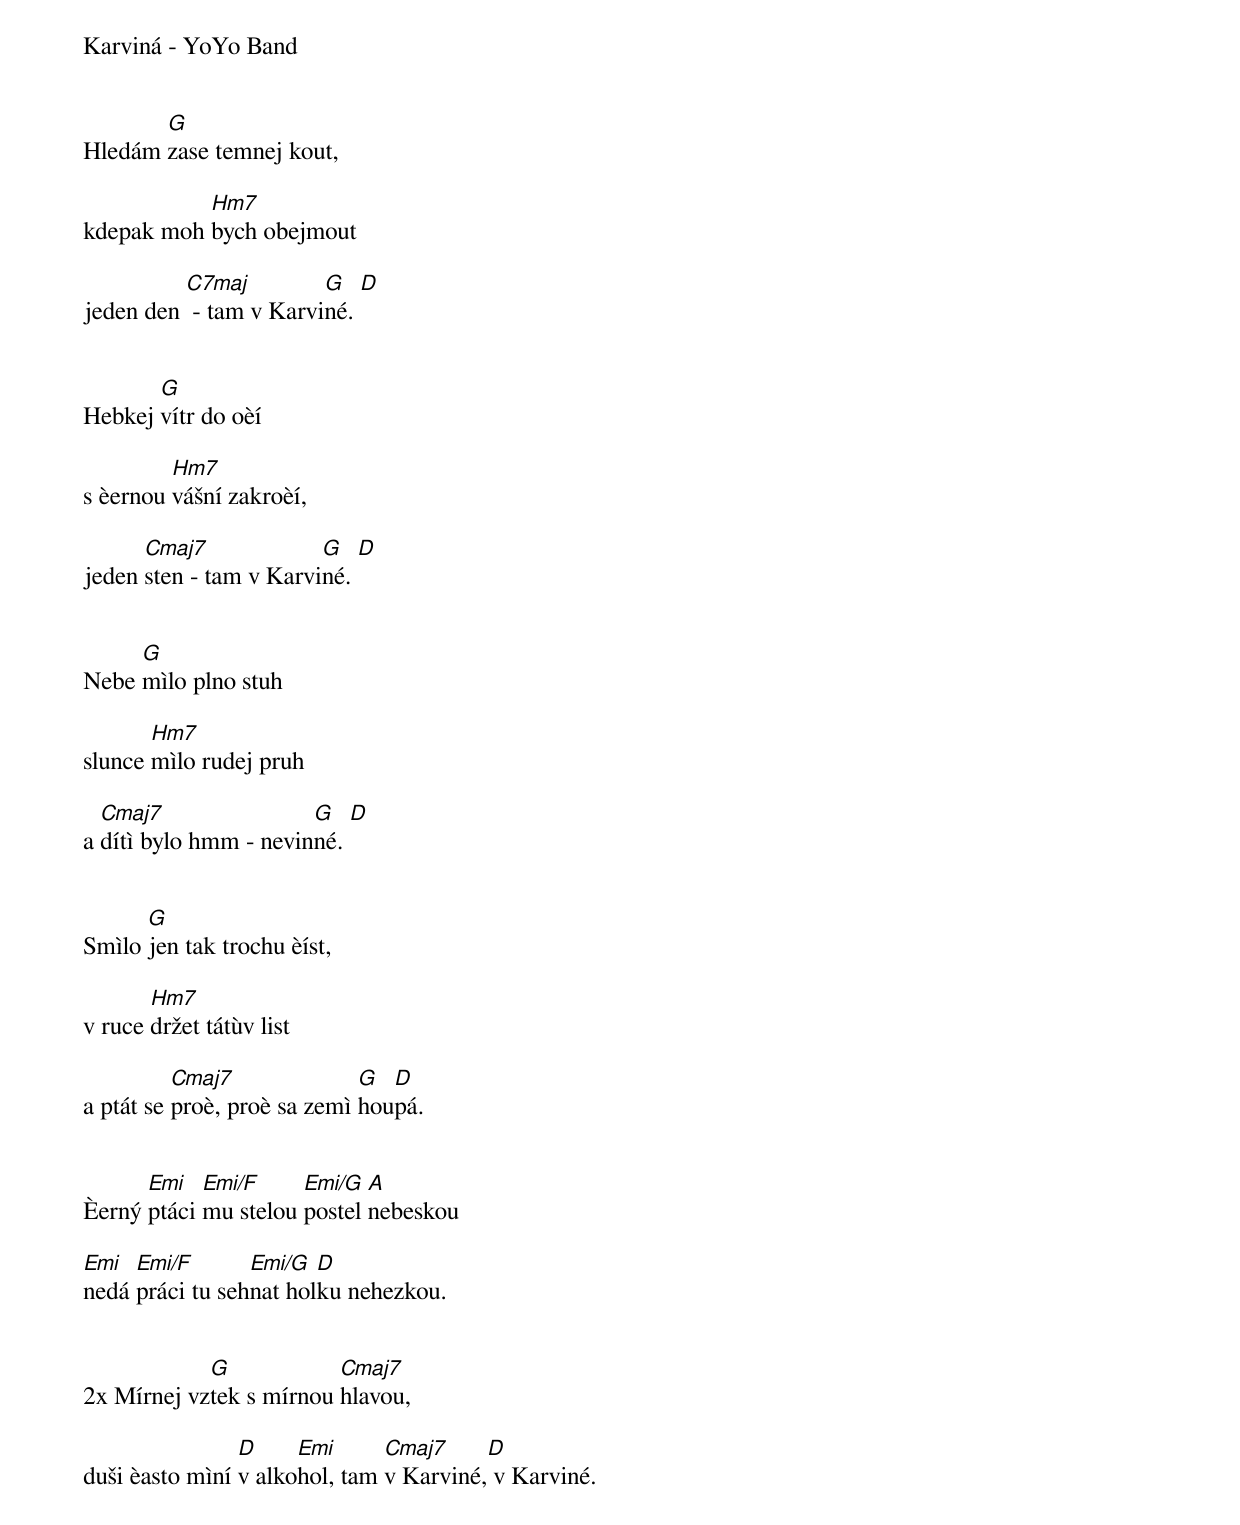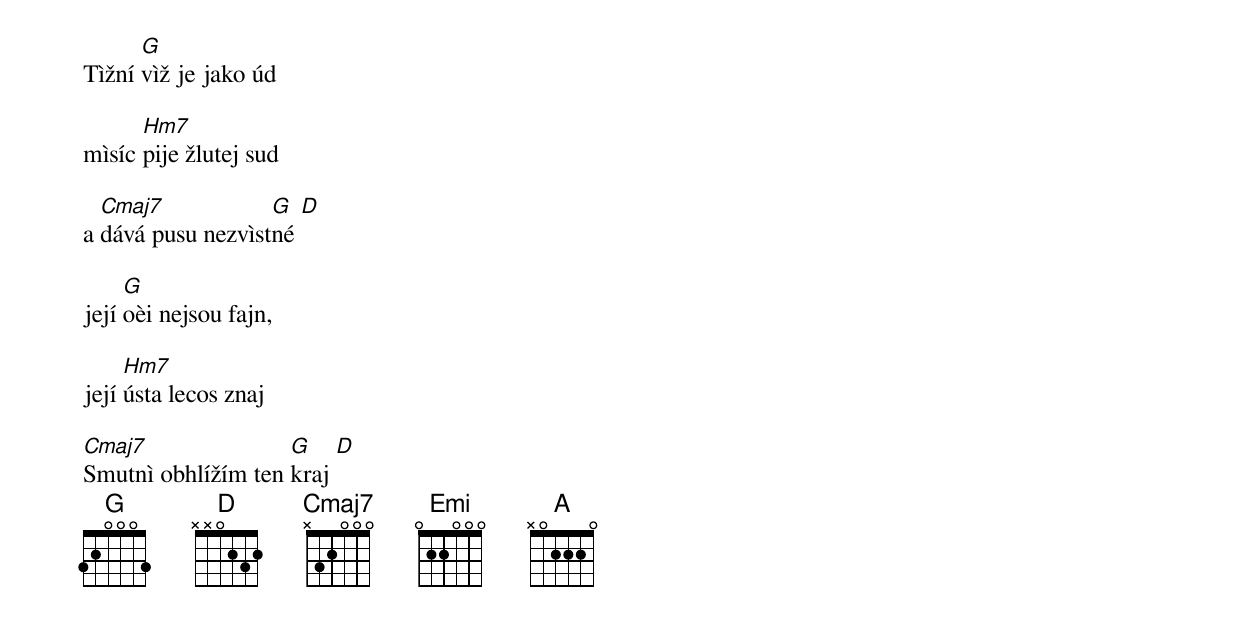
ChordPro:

Karviná - YoYo Band


Hledám [G]zase temnej kout,

kdepak moh [Hm7]bych obejmout

jeden den [C7maj] - tam v Karvi[G]né. [D]


Hebkej [G]vítr do oèí

s èernou [Hm7]vášní zakroèí,

jeden [Cmaj7]sten - tam v Karvi[G]né. [D]


Nebe [G]mìlo plno stuh

slunce [Hm7]mìlo rudej pruh

a [Cmaj7]dítì bylo hmm - nevin[G]né. [D]


Smìlo [G]jen tak trochu èíst,

v ruce [Hm7]držet tátùv list

a ptát se [Cmaj7]proè, proè sa zemì [G]hou[D]pá.


Èerný [Emi]ptáci [Emi/F]mu stelou [Emi/G]postel [A]nebeskou

[Emi]nedá [Emi/F]práci tu seh[Emi/G]nat hol[D]ku nehezkou.


2x Mírnej vz[G]tek s mírnou [Cmaj7]hlavou,

duši èasto mìní [D]v alko[Emi]hol, tam [Cmaj7]v Karviné,[D] v Karviné.


Tìžní [G]vìž je jako úd

mìsíc [Hm7]pije žlutej sud

a [Cmaj7]dává pusu nezvìst[G]né [D]

její [G]oèi nejsou fajn,

její [Hm7]ústa lecos znaj

[Cmaj7]Smutnì obhlížím ten [G]kraj [D]
